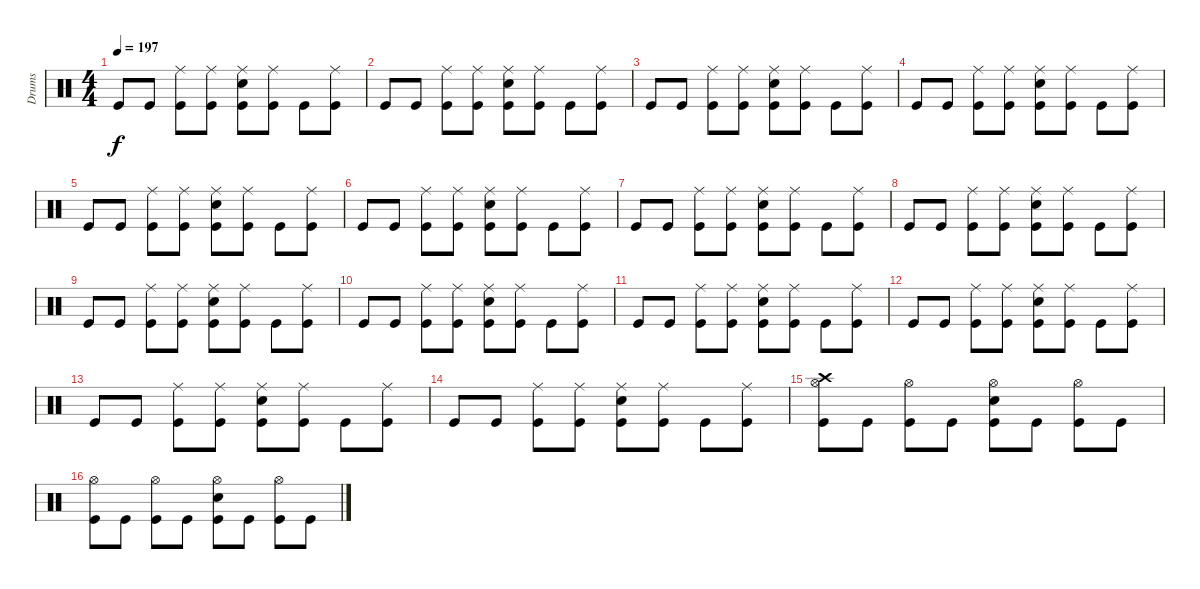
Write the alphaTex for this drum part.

\track ("Drums" "Drums") {instrument percussion}
\staff {score}
\articulation defaults
\ts (4 4)
\tempo 197
\clef neutral
\ks c "Kick (hit)".8{dy f} "Kick (hit)".8
("Ride (middle)" "Kick (hit)").8 ("Ride (middle)" "Kick (hit)").8 ("Ride (middle)" "Electric Snare (hit)" "Kick (hit)").8 ("Ride (middle)" "Kick (hit)").8 "Kick (hit)".8 ("Ride (middle)" "Kick (hit)").8 |
"Kick (hit)".8 "Kick (hit)".8 ("Ride (middle)" "Kick (hit)").8 ("Ride (middle)" "Kick (hit)").8 ("Ride (middle)" "Electric Snare (hit)" "Kick (hit)").8 ("Ride (middle)" "Kick (hit)").8 "Kick (hit)".8 ("Ride (middle)" "Kick (hit)").8 |
"Kick (hit)".8 "Kick (hit)".8 ("Ride (middle)" "Kick (hit)").8 ("Ride (middle)" "Kick (hit)").8 ("Ride (middle)" "Electric Snare (hit)" "Kick (hit)").8 ("Ride (middle)" "Kick (hit)").8 "Kick (hit)".8 ("Ride (middle)" "Kick (hit)").8 |
"Kick (hit)".8 "Kick (hit)".8 ("Ride (middle)" "Kick (hit)").8 ("Ride (middle)" "Kick (hit)").8 ("Ride (middle)" "Electric Snare (hit)" "Kick (hit)").8 ("Ride (middle)" "Kick (hit)").8 "Kick (hit)".8 ("Ride (middle)" "Kick (hit)").8 |
"Kick (hit)".8 "Kick (hit)".8 ("Ride (middle)" "Kick (hit)").8 ("Ride (middle)" "Kick (hit)").8 ("Ride (middle)" "Electric Snare (hit)" "Kick (hit)").8 ("Ride (middle)" "Kick (hit)").8 "Kick (hit)".8 ("Ride (middle)" "Kick (hit)").8 |
"Kick (hit)".8 "Kick (hit)".8 ("Ride (middle)" "Kick (hit)").8 ("Ride (middle)" "Kick (hit)").8 ("Ride (middle)" "Electric Snare (hit)" "Kick (hit)").8 ("Ride (middle)" "Kick (hit)").8 "Kick (hit)".8 ("Ride (middle)" "Kick (hit)").8 |
"Kick (hit)".8 "Kick (hit)".8 ("Ride (middle)" "Kick (hit)").8 ("Ride (middle)" "Kick (hit)").8 ("Ride (middle)" "Electric Snare (hit)" "Kick (hit)").8 ("Ride (middle)" "Kick (hit)").8 "Kick (hit)".8 ("Ride (middle)" "Kick (hit)").8 |
"Kick (hit)".8 "Kick (hit)".8 ("Ride (middle)" "Kick (hit)").8 ("Ride (middle)" "Kick (hit)").8 ("Ride (middle)" "Electric Snare (hit)" "Kick (hit)").8 ("Ride (middle)" "Kick (hit)").8 "Kick (hit)".8 ("Ride (middle)" "Kick (hit)").8 |
"Kick (hit)".8 "Kick (hit)".8 ("Ride (middle)" "Kick (hit)").8 ("Ride (middle)" "Kick (hit)").8 ("Ride (middle)" "Electric Snare (hit)" "Kick (hit)").8 ("Ride (middle)" "Kick (hit)").8 "Kick (hit)".8 ("Ride (middle)" "Kick (hit)").8 |
"Kick (hit)".8 "Kick (hit)".8 ("Ride (middle)" "Kick (hit)").8 ("Ride (middle)" "Kick (hit)").8 ("Ride (middle)" "Electric Snare (hit)" "Kick (hit)").8 ("Ride (middle)" "Kick (hit)").8 "Kick (hit)".8 ("Ride (middle)" "Kick (hit)").8 |
"Kick (hit)".8 "Kick (hit)".8 ("Ride (middle)" "Kick (hit)").8 ("Ride (middle)" "Kick (hit)").8 ("Ride (middle)" "Electric Snare (hit)" "Kick (hit)").8 ("Ride (middle)" "Kick (hit)").8 "Kick (hit)".8 ("Ride (middle)" "Kick (hit)").8 |
"Kick (hit)".8 "Kick (hit)".8 ("Ride (middle)" "Kick (hit)").8 ("Ride (middle)" "Kick (hit)").8 ("Ride (middle)" "Electric Snare (hit)" "Kick (hit)").8 ("Ride (middle)" "Kick (hit)").8 "Kick (hit)".8 ("Ride (middle)" "Kick (hit)").8 |
"Kick (hit)".8 "Kick (hit)".8 ("Ride (middle)" "Kick (hit)").8 ("Ride (middle)" "Kick (hit)").8 ("Ride (middle)" "Electric Snare (hit)" "Kick (hit)").8 ("Ride (middle)" "Kick (hit)").8 "Kick (hit)".8 ("Ride (middle)" "Kick (hit)").8 |
"Kick (hit)".8 "Kick (hit)".8 ("Ride (middle)" "Kick (hit)").8 ("Ride (middle)" "Kick (hit)").8 ("Ride (middle)" "Electric Snare (hit)" "Kick (hit)").8 ("Ride (middle)" "Kick (hit)").8 "Kick (hit)".8 ("Ride (middle)" "Kick (hit)").8 |
("Crash high (hit)" "Hi-Hat (open)" "Kick (hit)").8 "Kick (hit)".8 ("Hi-Hat (open)" "Kick (hit)").8 "Kick (hit)".8 ("Hi-Hat (open)" "Electric Snare (hit)" "Kick (hit)").8 "Kick (hit)".8 ("Hi-Hat (open)" "Kick (hit)").8 "Kick (hit)".8 |
("Hi-Hat (open)" "Kick (hit)").8 "Kick (hit)".8 ("Hi-Hat (open)" "Kick (hit)").8 "Kick (hit)".8 ("Hi-Hat (open)" "Electric Snare (hit)" "Kick (hit)").8 "Kick (hit)".8 ("Hi-Hat (open)" "Kick (hit)").8 "Kick (hit)".8
